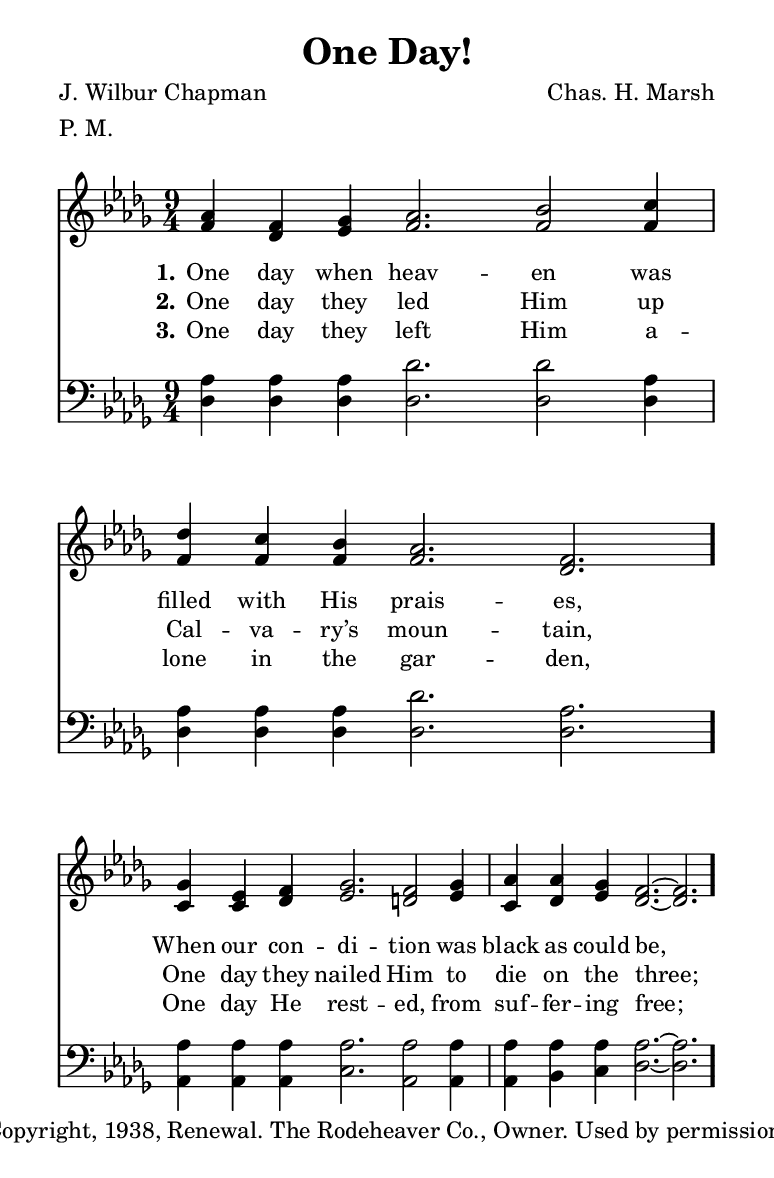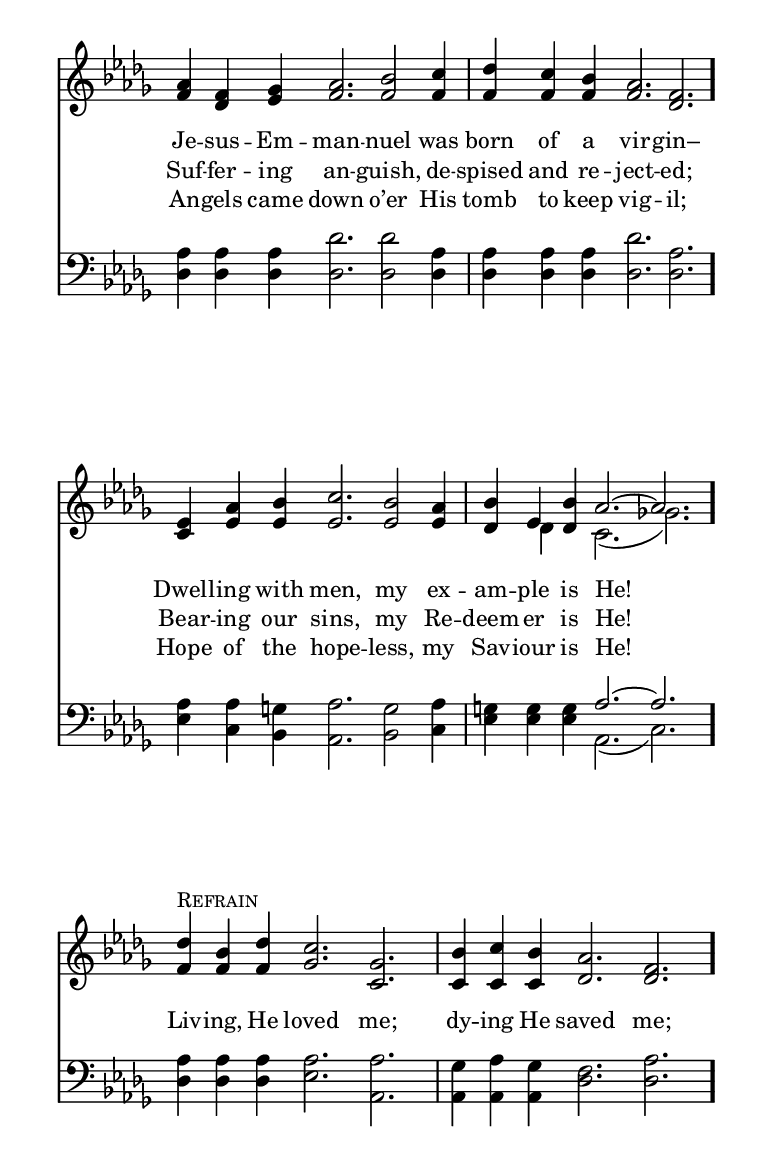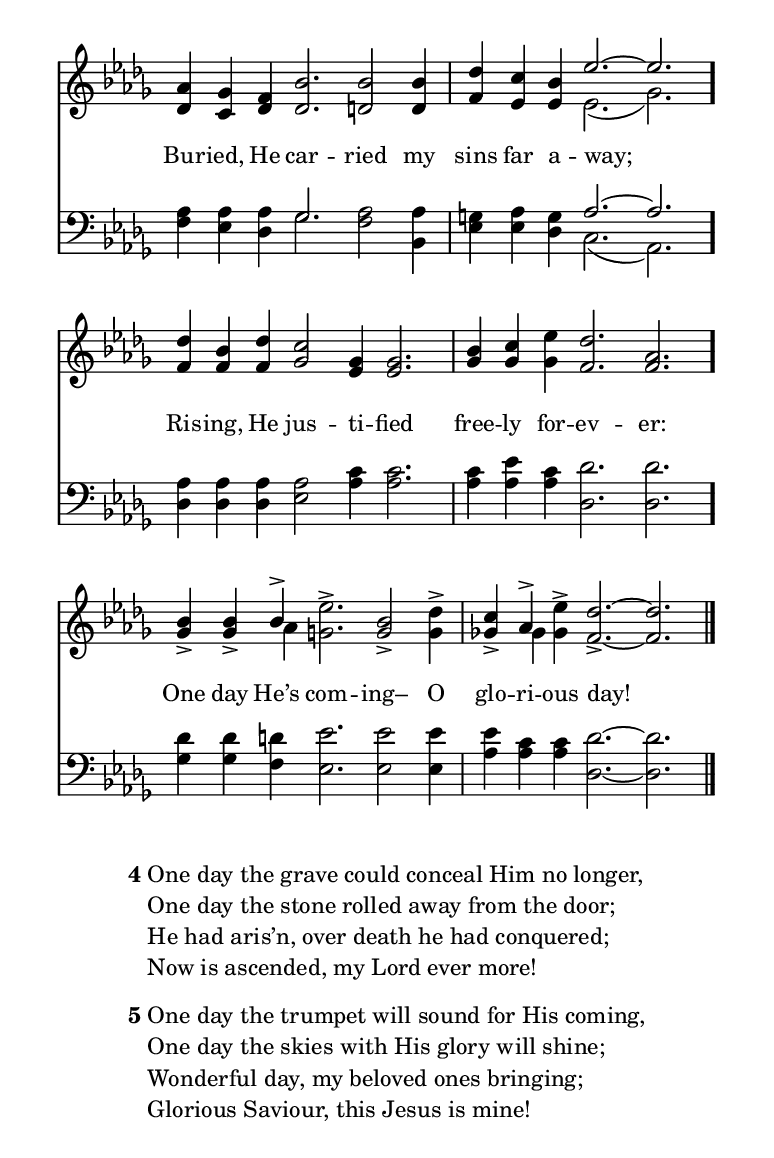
\include "common/global.ily"
\paper {
  \include "common/paper.ily"
  ragged-last-bottom = ##t
  page-count = #(cond (is-eogsized 2) (#t #f))
  % need to reduce stretchability to compensate for `ragged-bottom` being false
  % (`ragged-last-bottom` doesn't appear to work for markups, so the markup
  % gets pulled down the page)
  score-markup-spacing.stretchability = 1
}

\header{
  hymnnumber = "186"
  title = "One Day!"
  tunename = ""
  meter = "P. M."
  poet = "J. Wilbur Chapman"
  composer = "Chas. H. Marsh"
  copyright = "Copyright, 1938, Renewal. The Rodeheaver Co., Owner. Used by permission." % TODO revalidate
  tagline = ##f
}

patternA = { c4 c4 c4 c2. c2 c4 | c4 c4 c4 c2. c2. }
patternB = { c4 c4 c4 c2. c2. | c4 c4 c4 c2. c2. }
patternC = { c4 c4 c4 c2 c4 c2. | c4 c4 c4 c2. c2. }

global = {
  \include "common/overrides.ily"
  \override Staff.TimeSignature.style = #'numbered
  \time 9/4
  \override Score.MetronomeMark.transparent = ##t % hide all fermata changes too
  \tempo 4=150
  \key des \major
  \autoBeamOff
}

notesSoprano = {
\global
\relative c'' {

  \changePitch \patternA { aes f ges aes bes c | des c bes aes f }
  \changePitch \patternA { ges ees f ges f ges | aes aes ges f ~ f }
  \changePitch \patternA { aes f ges aes bes c | des c bes aes f }
  \changePitch \patternA { ees aes bes c bes aes | bes ees, bes' aes ~ aes }

  << s^\markup { \small \caps "Refrain" }
  \changePitch \patternB { des bes des c ges | bes c bes aes f } >>
  \changePitch \patternA { aes ges f bes bes bes | des c bes ees ~ ees }
  \changePitch \patternC { des bes des c ges ges | bes c ees des aes }
  \changePitch \patternA { bes-> bes-> bes-> ees-> bes-> des-> | c-> aes-> ees'-> des-> ~ des }

  \bar "|."

}
}

notesAlto = {
\global
\relative e' {

  \changePitch \patternA { f des ees f f f | f f f f des }
  \changePitch \patternA { c c des ees d ees | c des ees des ~ des }
  \changePitch \patternA { f des ees f f f | f f f f des }
  \changePitch \patternA { c ees ees ees ees ees | des des des c( ges'!) }

  \changePitch \patternB { f f f ges c, | c c c des des }
  \changePitch \patternA { des c des des d d | f ees ees ees( ges) }
  \changePitch \patternC { f f f ges ees ees | ges ges ges f f }
  \changePitch \patternA { ges ges aes g g g | ges! ges ges f ~ f }

}
}

notesTenor = {
\global
\relative a {

  \changePitch \patternA { aes aes aes des des aes | aes aes aes des aes }
  \changePitch \patternA { aes aes aes aes aes aes | aes aes aes aes ~ aes }
  \changePitch \patternA { aes aes aes des des aes | aes aes aes des aes }
  \changePitch \patternA { aes aes g aes g aes | g g g aes ~ aes }

  \changePitch \patternB { aes aes aes aes aes | ges aes ges f aes }
  \changePitch \patternA { aes aes aes ges aes aes | g aes g aes ~ aes }
  \changePitch \patternC { aes aes aes aes c c | c ees c des des }
  \changePitch \patternA { des des d ees ees ees | ees c c | des ~ des }

}
}

notesBass = {
\global
\relative f {

  \changePitch \patternA { des des des des des des | des des des des des }
  \changePitch \patternA { aes aes aes c aes aes | aes bes c des ~ des }
  \changePitch \patternA { des des des des des des | des des des des des }
  \changePitch \patternA { ees c bes aes bes c | ees ees ees aes,( c) }

  \changePitch \patternB { des des des ees aes, | aes aes aes des des }
  \changePitch \patternA { f ees des ges f bes, | ees ees des c( aes) }
  \changePitch \patternC { des des des ees aes aes | aes aes aes des, des | }
  \changePitch \patternA { ges ges f ees ees ees | aes aes aes des, ~ des }

}
}

Refrain = \lyricmode {

Liv -- ing, He loved me; dy -- ing He saved me; \bar "."
Bur -- ied, He car -- ried my sins far a -- way; \bar "."
Ris -- ing, He jus -- ti -- fied free -- ly for -- ev -- er: \bar "."
One day He’s com -- ing– O glo -- ri -- ous day! \bar "."

}

wordsA = \lyricmode {
\set stanza = "1."

One day when heav -- en was filled with His prais -- es, \bar "."
When our con -- di -- tion was black as could be, \bar "."
Je -- sus -- Em -- man -- nuel was born of a vir -- gin– \bar "."
Dwell -- ing with men, my ex -- am -- ple is He! \bar "."

}

wordsB = \lyricmode {
\set stanza = "2."

One day they led Him up Cal -- va -- ry’s moun -- tain,
One day they nailed Him to die on the three;
Suf -- fer -- ing an -- guish, de -- spised and re -- ject -- ed;
Bear -- ing our sins, my Re -- deem -- er is He!

\Refrain

}

wordsC = \lyricmode {
\set stanza = "3."

One day they left Him a -- lone in the gar -- den,
One day He rest -- ed, from suf -- fer -- ing free;
An -- gels came down o’er His tomb to keep vig -- il;
Hope of the hope -- less, my Sav -- iour is He!

}

wordsD = \markuplist {

\line { One day the grave could conceal Him no longer, }
\line { One day the stone rolled away from the door; }
\line { He had aris’n, over death he had conquered; }
\line { Now is ascended, my Lord ever more! }

}

wordsE = \markuplist {

\line { One day the trumpet will sound for His coming, }
\line { One day the skies with His glory will shine; }
\line { Wonderful day, my beloved ones bringing; }
\line { Glorious Saviour, this Jesus is mine! }

}

\score {
  \context ChoirStaff <<
    \context Staff = upper <<
      \set Staff.autoBeaming = ##f
      \set ChoirStaff.systemStartDelimiter = #'SystemStartBar
      \set ChoirStaff.printPartCombineTexts = ##f
      \partcombine #'(2 . 9) \notesSoprano \notesAlto
      \context NullVoice = sopranos { \voiceOne << \notesSoprano >> }
      \context NullVoice = altos { \voiceTwo << \notesAlto >> }
      \context Lyrics = one   \lyricsto sopranos \wordsA
      \context Lyrics = two   \lyricsto sopranos \wordsB
      \context Lyrics = three \lyricsto sopranos \wordsC
    >>
    \context Staff = men <<
      \set Staff.autoBeaming = ##f
      \clef bass
      \set ChoirStaff.printPartCombineTexts = ##f
      \partcombine #'(2 . 9) \notesTenor \notesBass
      \context NullVoice = tenors { \voiceOne << \notesTenor >> }
      \context NullVoice = basses { \voiceTwo << \notesBass >> }
    >>
  >>
  \layout {
    \include "common/layout.ily"
  }
  \midi{
    \include "common/midi.ily"
  }
}

\noPageBreak

\markup { \fill-line { \column {
  \line{ \bold 4 \column { \wordsD } } \combine \null \vspace #0.4
  \line{ \bold 5 \column { \wordsE } } \combine \null \vspace #0.4
} } }

\version "2.19.49"  % necessary for upgrading to future LilyPond versions.

% vi:set et ts=2 sw=2 ai nocindent syntax=lilypond:
